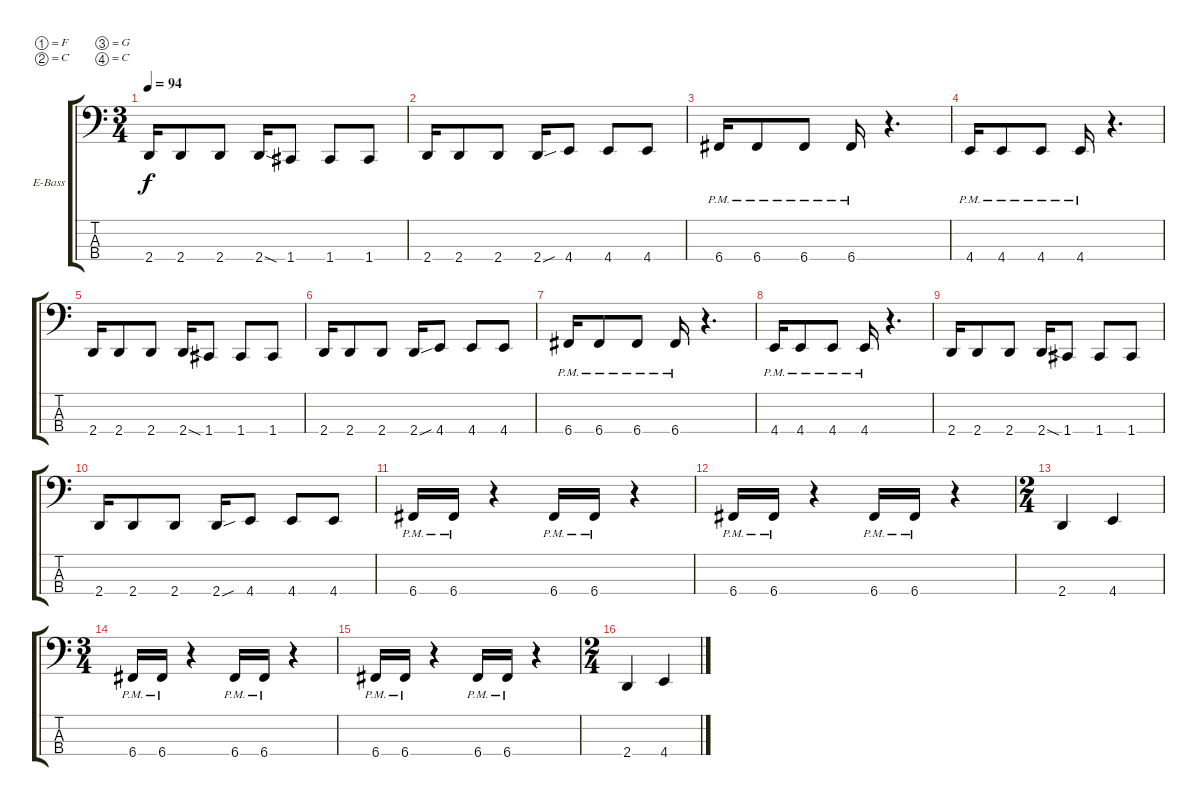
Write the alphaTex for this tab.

\bracketExtendMode groupsimilarinstruments
\firstSystemTrackNameOrientation horizontal
\otherSystemsTrackNameOrientation horizontal
\track ("Electric Bass" "E-Bass") {instrument electricbassfinger}
\staff {score tabs}
\tuning (F2 C2 G1 C1)
\ts (3 4)
\tempo 94
\clef f4
\ks c
2.4.16{dy f} 2.4.8 2.4.8 2.4{sod}.16 1.4.8 1.4.8 1.4.8 |
2.4.16 2.4.8 2.4.8 2.4{sou}.16 4.4.8 4.4.8 4.4.8 |
6.4{pm}.16 6.4{pm}.8 6.4{pm}.8 6.4{pm}.16 r.4{d} |
4.4{pm}.16 4.4{pm}.8 4.4{pm}.8 4.4{pm}.16 r.4{d} |
2.4.16 2.4.8 2.4.8 2.4{sod}.16 1.4.8 1.4.8 1.4.8 |
2.4.16 2.4.8 2.4.8 2.4{sou}.16 4.4.8 4.4.8 4.4.8 |
6.4{pm}.16 6.4{pm}.8 6.4{pm}.8 6.4{pm}.16 r.4{d} |
4.4{pm}.16 4.4{pm}.8 4.4{pm}.8 4.4{pm}.16 r.4{d} |
2.4.16 2.4.8 2.4.8 2.4{sod}.16 1.4.8 1.4.8 1.4.8 |
2.4.16 2.4.8 2.4.8 2.4{sou}.16 4.4.8 4.4.8 4.4.8 |
6.4{pm}.16 6.4{pm}.16 r.4 6.4{pm}.16 6.4{pm}.16 r.4 |
6.4{pm}.16 6.4{pm}.16 r.4 6.4{pm}.16 6.4{pm}.16 r.4 |
\ts (2 4)
2.4.4 4.4.4 |
\ts (3 4)
6.4{pm}.16 6.4{pm}.16 r.4 6.4{pm}.16 6.4{pm}.16 r.4 |
6.4{pm}.16 6.4{pm}.16 r.4 6.4{pm}.16 6.4{pm}.16 r.4 |
\ts (2 4)
2.4.4 4.4.4
